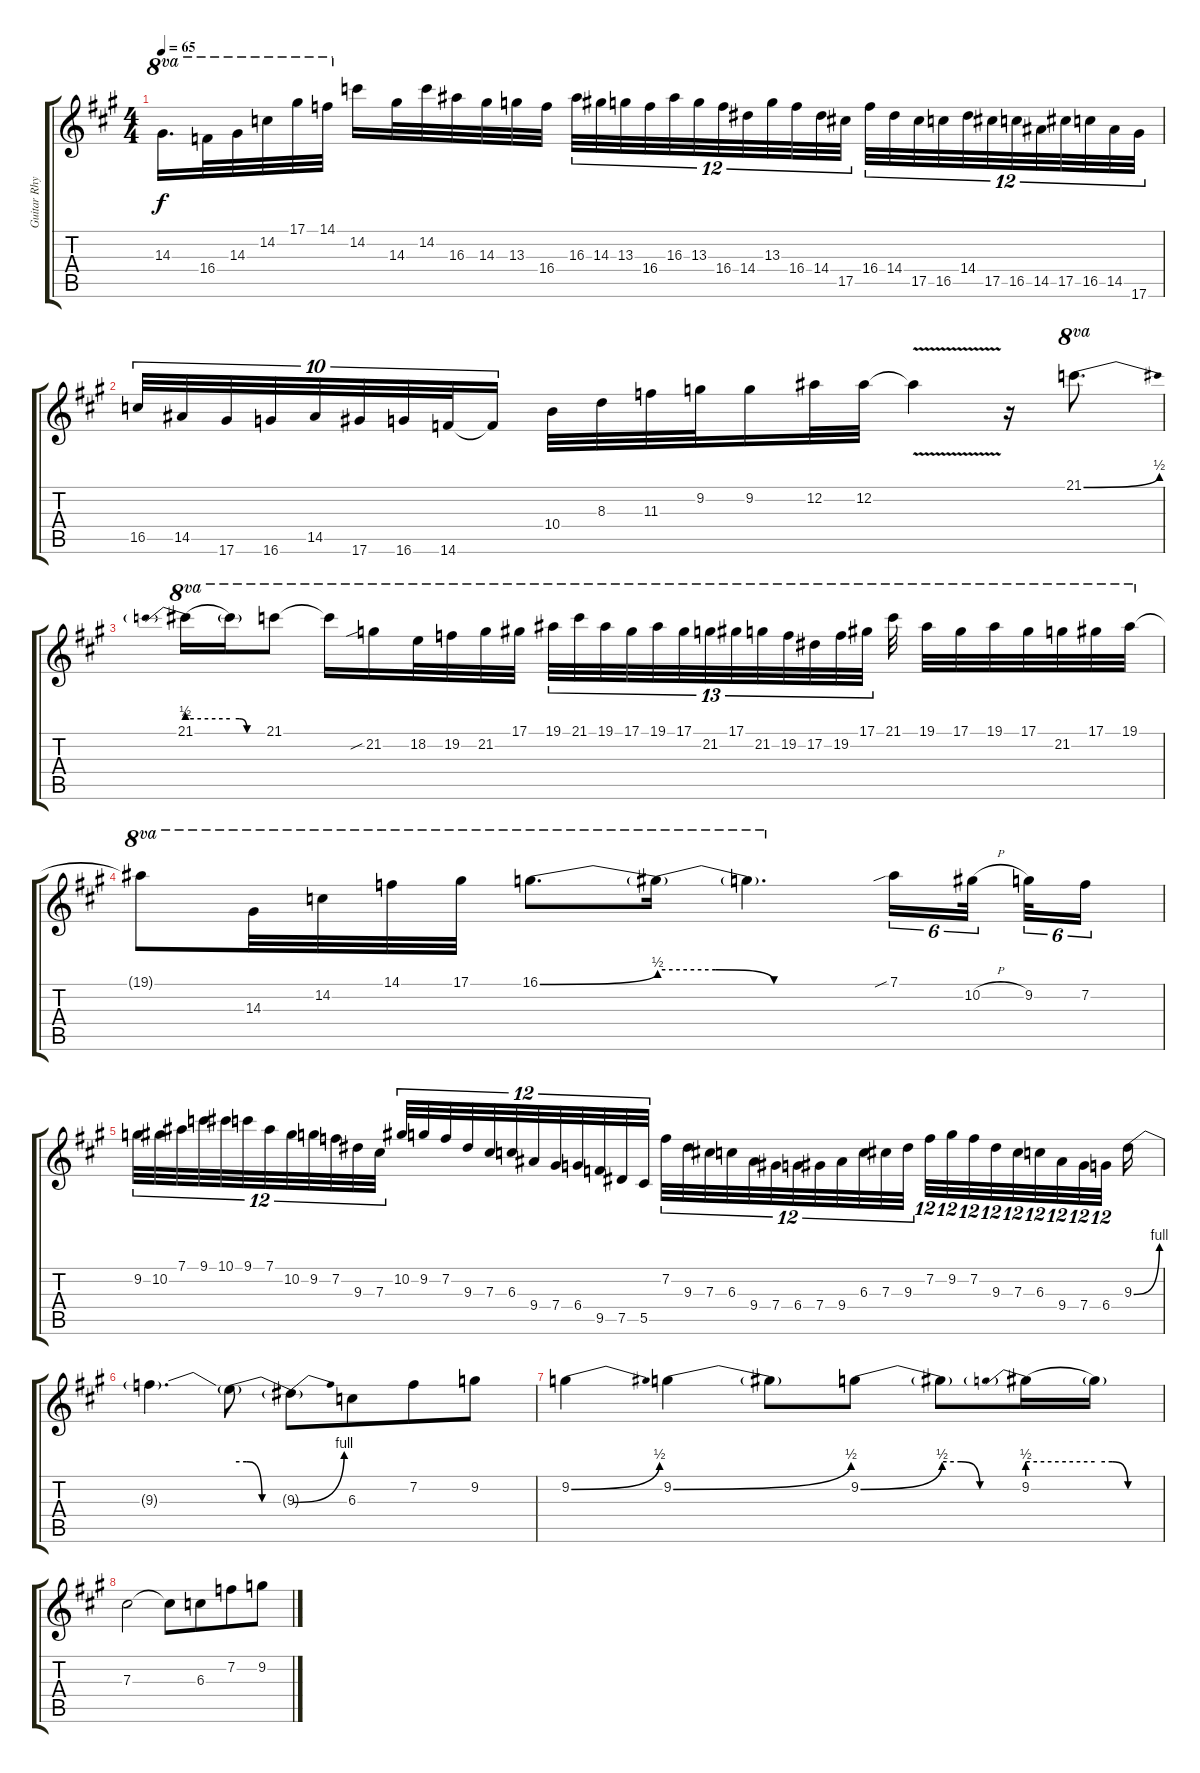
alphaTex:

\track ("Guitar Rhythm" "Guitar Rhy") {instrument distortionguitar}
\staff {score tabs}
\tuning (Eb4 Bb3 Gb3 Db3 Ab2 Eb2) {hide}
\ts (4 4)
\tempo 65
\clef g2
\ks a
14.3.16{d ot 8va dy f} 16.4.32{ot 8va} 14.3.32{ot 8va} 14.2.32{ot 8va} 17.1.32{ot 8va} 14.1.32{ot 8va} 14.2.16 14.3.32 14.2.32 16.3.32 14.3.32 13.3.32 16.4.32 16.3.32{tu (12 8)} 14.3.32{tu (12 8)} 13.3.32{tu (12 8)} 16.4.32{tu (12 8)} 16.3.32{tu (12 8)} 13.3.32{tu (12 8)} 16.4.32{tu (12 8)} 14.4.32{tu (12 8)} 13.3.32{tu (12 8)} 16.4.32{tu (12 8)} 14.4.32{tu (12 8)} 17.5.32{tu (12 8)} 16.4.32{tu (12 8)} 14.4.32{tu (12 8)} 17.5.32{tu (12 8)} 16.5.32{tu (12 8)} 14.4.32{tu (12 8)} 17.5.32{tu (12 8)} 16.5.32{tu (12 8)} 14.5.32{tu (12 8)} 17.5.32{tu (12 8)} 16.5.32{tu (12 8)} 14.5.32{tu (12 8)} 17.6.32{tu (12 8)} |
16.5.32{tu (10 8)} 14.5.32{tu (10 8)} 17.6.32{tu (10 8)} 16.6.32{tu (10 8)} 14.5.32{tu (10 8)} 17.6.32{tu (10 8)} 16.6.32{tu (10 8)} 14.6.32{tu (10 8)} 14.6{t}.16{tu (10 8)} 10.4.32 8.3.32 11.3.32 9.2.32 9.2.16 12.2.32 12.2.32 12.2{v t}.4 r.16 21.1{be (bend 0 0 60 2)}.8{d ot 8va} |
21.1{be (prebend 0 2 60 2)}.16{ot 8va} 21.1{be (custom 0 2 15 2 30 0 60 0) t}.16{ot 8va} 21.1.8{ot 8va} 21.1{t}.16{ot 8va} 21.2{sib}.16{ot 8va} 18.2.32{ot 8va} 19.2.32{ot 8va} 21.2.32{ot 8va} 17.1.32{ot 8va} 19.1.32{tu (13 8) ot 8va} 21.1.32{tu (13 8) ot 8va} 19.1.32{tu (13 8) ot 8va} 17.1.32{tu (13 8) ot 8va} 19.1.32{tu (13 8) ot 8va} 17.1.32{tu (13 8) ot 8va} 21.2.32{tu (13 8) ot 8va} 17.1.32{tu (13 8) ot 8va} 21.2.32{tu (13 8) ot 8va} 19.2.32{tu (13 8) ot 8va} 17.2.32{tu (13 8) ot 8va} 19.2.32{tu (13 8) ot 8va} 17.1.32{tu (13 8) ot 8va} 21.1.32{ot 8va} 19.1.32{ot 8va} 17.1.32{ot 8va} 19.1.32{ot 8va} 17.1.32{ot 8va} 21.2.32{ot 8va} 17.1.32{ot 8va} 19.1.32{ot 8va} |
19.1{t}.8{ot 8va} 14.3.32{ot 8va} 14.2.32{ot 8va} 14.1.32{ot 8va} 17.1.32{ot 8va} 16.1{be (bend 0 0 60 2)}.8{d ot 8va} 16.1{be (custom 0 2 15 2 30 0 60 0) t}.16{ot 8va} 16.1{t}.4{d ot 8va} 7.1{sib}.16{tu (6 4)} 10.2{h}.32{tu (6 4)} 9.2.32{tu (6 4)} 7.2.16{tu (6 4)} |
9.2.32{tu (12 8)} 10.2.32{tu (12 8)} 7.1.32{tu (12 8)} 9.1.32{tu (12 8)} 10.1.32{tu (12 8)} 9.1.32{tu (12 8)} 7.1.32{tu (12 8)} 10.2.32{tu (12 8)} 9.2.32{tu (12 8)} 7.2.32{tu (12 8)} 9.3.32{tu (12 8)} 7.3.32{tu (12 8)} 10.2.32{tu (12 8)} 9.2.32{tu (12 8)} 7.2.32{tu (12 8)} 9.3.32{tu (12 8)} 7.3.32{tu (12 8)} 6.3.32{tu (12 8)} 9.4.32{tu (12 8)} 7.4.32{tu (12 8)} 6.4.32{tu (12 8)} 9.5.32{tu (12 8)} 7.5.32{tu (12 8)} 5.5.32{tu (12 8)} 7.2.32{tu (12 8)} 9.3.32{tu (12 8)} 7.3.32{tu (12 8)} 6.3.32{tu (12 8)} 9.4.32{tu (12 8)} 7.4.32{tu (12 8)} 6.4.32{tu (12 8)} 7.4.32{tu (12 8)} 9.4.32{tu (12 8)} 6.3.32{tu (12 8)} 7.3.32{tu (12 8)} 9.3.32{tu (12 8)} 7.2.32{tu (12 8)} 9.2.32{tu (12 8)} 7.2.32{tu (12 8)} 9.3.32{tu (12 8)} 7.3.32{tu (12 8)} 6.3.32{tu (12 8)} 9.4.32{tu (12 8)} 7.4.32{tu (12 8)} 6.4.32{tu (12 8) beam splitsecondary} 9.3{be (bend 0 0 60 4)}.16 |
9.3{t}.4{d} 9.3{be (custom 0 2 15 2 30 0 60 0) t}.8 9.3{be (bend 0 0 60 4) t}.8 6.3.8{beam merge} 7.2.8 9.2.8 |
9.2{be (bend 0 0 60 2)}.4 9.2{be (bend 0 0 60 2)}.4 9.2{t}.8 9.2{be (bend 0 0 60 2)}.8 9.2{be (custom 0 2 15 2 30 0 60 0) t}.8 9.2{be (prebend 0 2 60 2)}.16 9.2{be (custom 0 2 15 2 30 0 60 0) t}.16 |
7.3.2 7.3{t}.8 6.3.8{beam merge} 7.2.8 9.2.8
